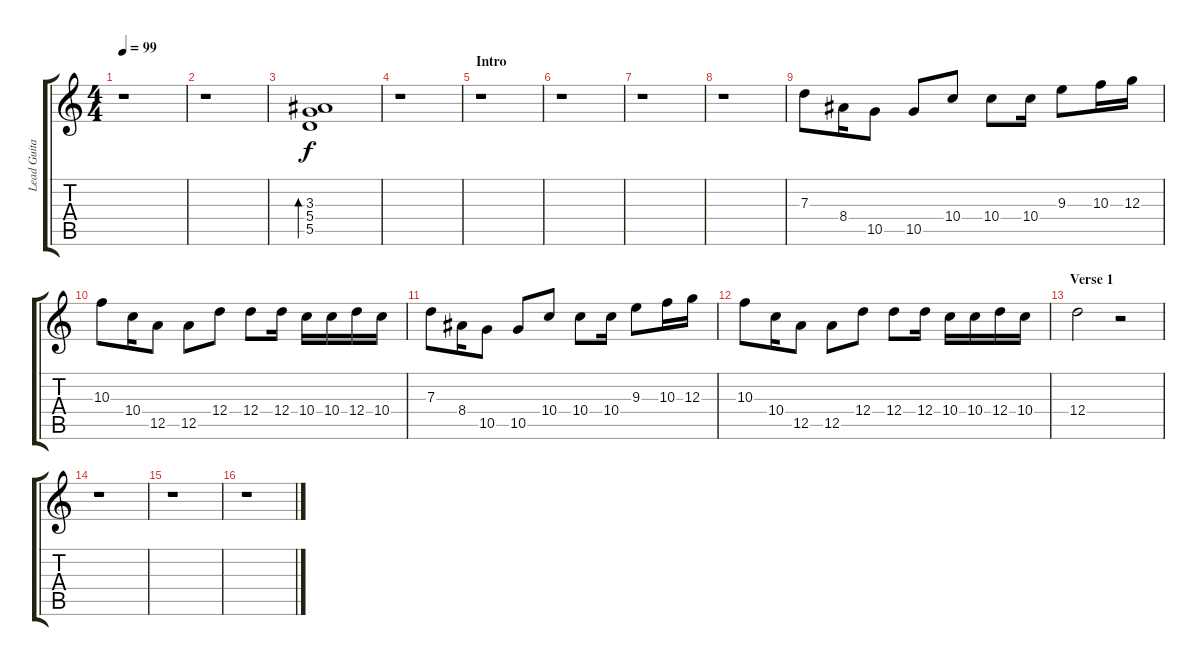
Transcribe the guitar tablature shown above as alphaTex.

\track ("Lead Guitar" "Lead Guita") {instrument distortionguitar}
\staff {score tabs}
\tuning (E4 B3 G3 D3 A2 E2) {hide}
\ts (4 4)
\tempo 99
\clef g2
\ks c
r.1{dy f instrument distortionguitar} |
r.1 |
(3.3 5.4 5.5).1{bd 120 instrument electricguitarclean} |
r.1 |
\section ("" "Intro")
r.1 |
r.1 |
r.1 |
r.1 |
7.3.8{instrument distortionguitar} 8.4.16 10.5.8 10.5.8 10.4.8 10.4.8 10.4.16 9.3.8 10.3.16 12.3.16 |
10.3.8 10.4.16 12.5.8 12.5.8 12.4.8 12.4.8 12.4.16 10.4.16 10.4.16 12.4.16 10.4.16 |
7.3.8{instrument distortionguitar} 8.4.16 10.5.8 10.5.8 10.4.8 10.4.8 10.4.16 9.3.8 10.3.16 12.3.16 |
10.3.8 10.4.16 12.5.8 12.5.8 12.4.8 12.4.8 12.4.16 10.4.16 10.4.16 12.4.16 10.4.16 |
\section ("" "Verse 1")
12.4.2 r.2 |
r.1 |
r.1 |
r.1
